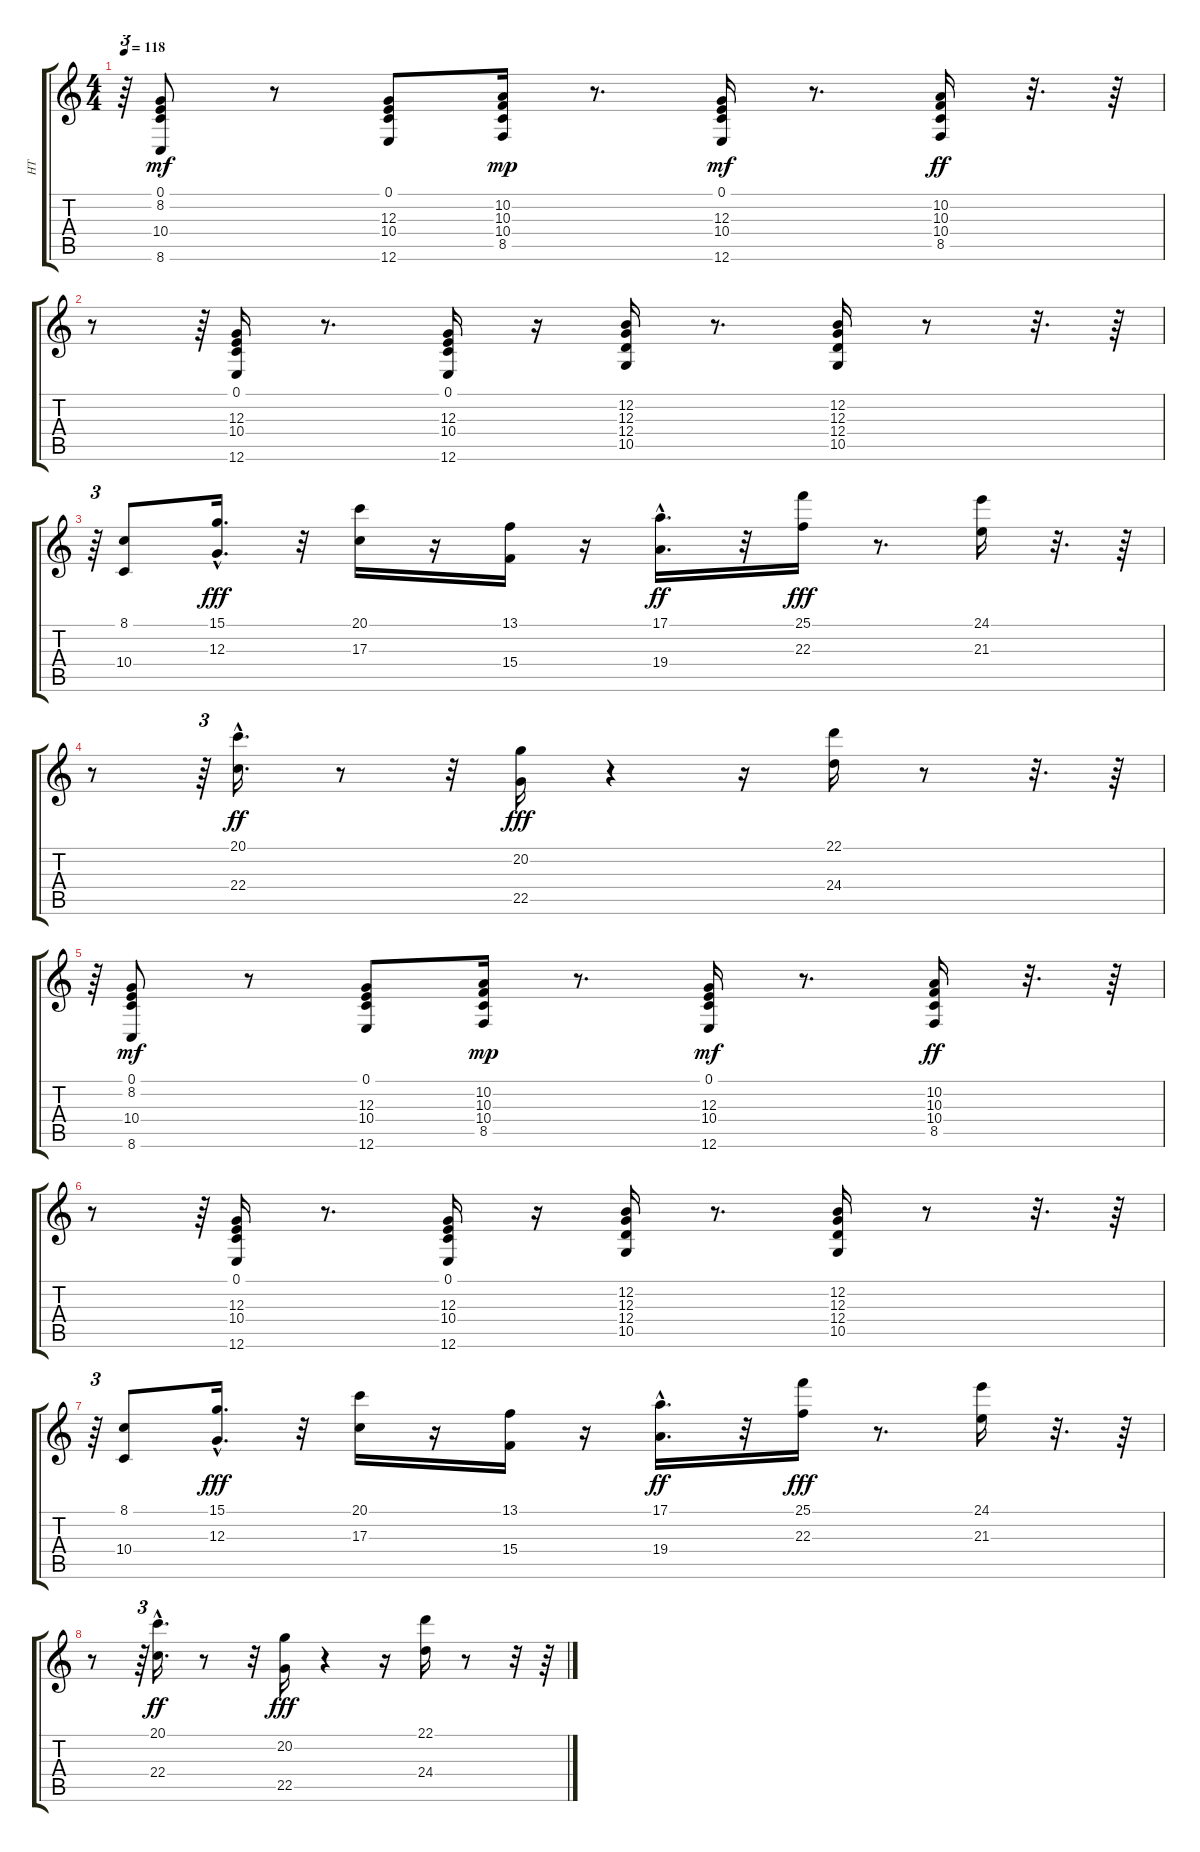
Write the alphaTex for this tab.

\track ("HT" "HT") {instrument honkytonkpiano}
\staff {score tabs}
\tuning (E4 B3 G3 D3 A2 E2) {hide}
\ts (4 4)
\tempo 118
\clef g2
\ks c
r.64{tu (3 2) dy fff} (0.1 8.2 10.4 8.6).8{dy mf} r.8 (0.1 12.3 10.4 12.6).8 (10.2 10.3 10.4 8.5).16{dy mp} r.8{d} (0.1 12.3 10.4 12.6).16{dy mf} r.8{d} (10.2 10.3 10.4 8.5).16{dy ff} r.32{d} r.64 |
r.8 r.64{tu (3 2)} (0.1 12.3 10.4 12.6).16 r.8{d} (0.1 12.3 10.4 12.6).16 r.16 (12.2 12.3 12.4 10.5).16 r.8{d} (12.2 12.3 12.4 10.5).16 r.8 r.32{d} r.64 |
r.64{tu (3 2)} (8.1 10.4).8 (15.1{hac} 12.3{hac}).16{d dy fff} r.32 (20.1 17.3).16 r.16 (13.1 15.4).16 r.16 (17.1{hac} 19.4{hac}).16{d dy ff} r.32 (25.1 22.3).16{dy fff} r.8{d} (24.1 21.3).16 r.32{d} r.64 |
r.8 r.64{tu (3 2)} (20.1{hac} 22.4{hac}).16{d dy ff} r.8 r.32 (20.2 22.5).16{dy fff} r.4 r.16 (22.1 24.4).16 r.8 r.32{d} r.64 |
r.64{tu (3 2)} (0.1 8.2 10.4 8.6).8{dy mf} r.8 (0.1 12.3 10.4 12.6).8 (10.2 10.3 10.4 8.5).16{dy mp} r.8{d} (0.1 12.3 10.4 12.6).16{dy mf} r.8{d} (10.2 10.3 10.4 8.5).16{dy ff} r.32{d} r.64 |
r.8 r.64{tu (3 2)} (0.1 12.3 10.4 12.6).16 r.8{d} (0.1 12.3 10.4 12.6).16 r.16 (12.2 12.3 12.4 10.5).16 r.8{d} (12.2 12.3 12.4 10.5).16 r.8 r.32{d} r.64 |
r.64{tu (3 2)} (8.1 10.4).8 (15.1{hac} 12.3{hac}).16{d dy fff} r.32 (20.1 17.3).16 r.16 (13.1 15.4).16 r.16 (17.1{hac} 19.4{hac}).16{d dy ff} r.32 (25.1 22.3).16{dy fff} r.8{d} (24.1 21.3).16 r.32{d} r.64 |
r.8 r.64{tu (3 2)} (20.1{hac} 22.4{hac}).16{d dy ff} r.8 r.32 (20.2 22.5).16{dy fff} r.4 r.16 (22.1 24.4).16 r.8 r.32 r.64
